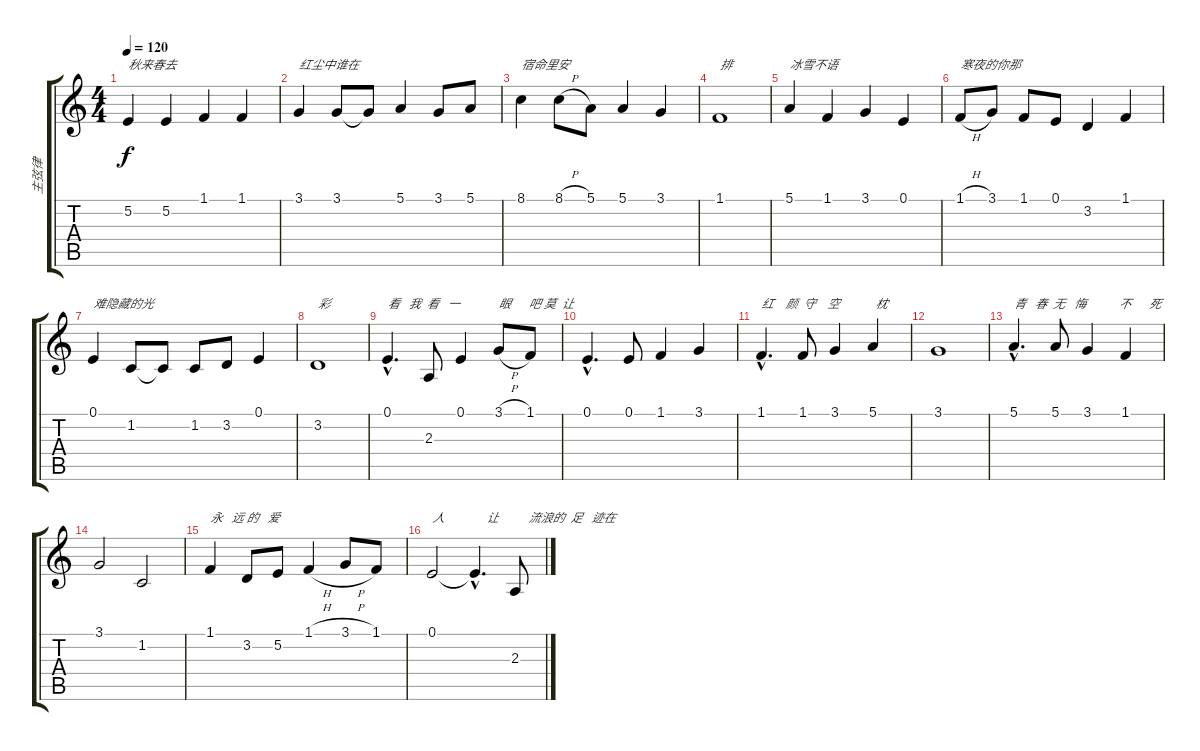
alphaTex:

\track ("主弦律" "主弦律") {instrument flute}
\staff {score tabs}
\tuning (E4 B3 G3 D3 A2 E2) {hide}
\ts (4 4)
\tempo 120
\clef g2
\ks c
5.2.4{txt "秋来春去" dy f} 5.2.4 1.1.4 1.1.4 |
3.1.4{txt "红尘中谁在"} 3.1.8 3.1{t}.8 5.1.4 3.1.8 5.1.8 |
8.1.4{txt "宿命里安"} 8.1{h}.8 5.1.8 5.1.4 3.1.4 |
1.1.1{txt "排"} |
5.1.4{txt "冰雪不语"} 1.1.4 3.1.4 0.1.4 |
1.1{h}.8{txt "寒夜的你那"} 3.1.8 1.1.8 0.1.8 3.2.4 1.1.4 |
0.1.4{txt "难隐藏的光"} 1.2.8 1.2{t}.8 1.2.8 3.2.8 0.1.4 |
3.2.1{txt "彩"} |
0.1{hac}.4{d txt "看   我  看   一             眼      吧 莫  让    "} 2.3.8 0.1.4 3.1{h}.8 1.1.8 |
0.1{hac}.4{d} 0.1.8 1.1.4 3.1.4 |
1.1{hac}.4{d txt "红    颜  守    空            枕"} 1.1.8 3.1.4 5.1.4 |
3.1.1 |
5.1{hac}.4{d txt "青   春  无   悔           不      死"} 5.1.8 3.1.4 1.1.4 |
3.1.2 1.2.2 |
1.1.4{txt "永   远 的   爱   "} 3.2.8 5.2.8 1.1{h}.4 3.1{h}.8 1.1.8 |
0.1.2{txt "人              让          流浪的  足   迹在  "} 0.1{hac t}.4{d} 2.3.8
